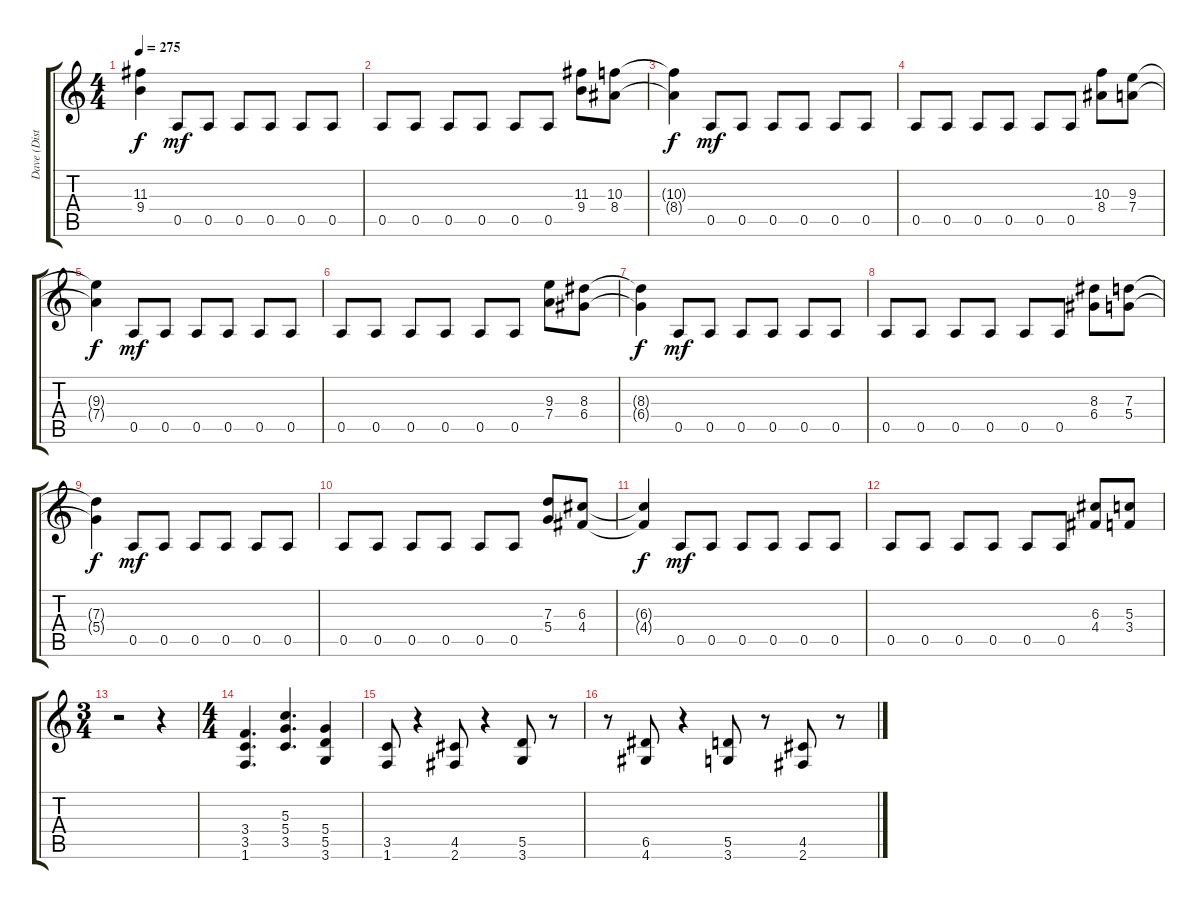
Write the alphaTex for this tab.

\track ("Dave (Disto Gtr)" "Dave (Dist") {instrument distortionguitar}
\staff {score tabs}
\tuning (E4 B3 G3 D3 A2 E2) {hide}
\ts (4 4)
\tempo 275
\clef g2
\ks c
(11.3{t} 9.4{t}).4{dy f} 0.5.8{dy mf} 0.5.8 0.5.8 0.5.8 0.5.8 0.5.8 |
0.5.8 0.5.8 0.5.8 0.5.8 0.5.8 0.5.8 (11.3 9.4).8 (10.3 8.4).8 |
(10.3{t} 8.4{t}).4{dy f} 0.5.8{dy mf} 0.5.8 0.5.8 0.5.8 0.5.8 0.5.8 |
0.5.8 0.5.8 0.5.8 0.5.8 0.5.8 0.5.8 (10.3 8.4).8 (9.3 7.4).8 |
(9.3{t} 7.4{t}).4{dy f} 0.5.8{dy mf} 0.5.8 0.5.8 0.5.8 0.5.8 0.5.8 |
0.5.8 0.5.8 0.5.8 0.5.8 0.5.8 0.5.8 (9.3 7.4).8 (8.3 6.4).8 |
(8.3{t} 6.4{t}).4{dy f} 0.5.8{dy mf} 0.5.8 0.5.8 0.5.8 0.5.8 0.5.8 |
0.5.8 0.5.8 0.5.8 0.5.8 0.5.8 0.5.8 (8.3 6.4).8 (7.3 5.4).8 |
(7.3{t} 5.4{t}).4{dy f} 0.5.8{dy mf} 0.5.8 0.5.8 0.5.8 0.5.8 0.5.8 |
0.5.8 0.5.8 0.5.8 0.5.8 0.5.8 0.5.8 (7.3 5.4).8 (6.3 4.4).8 |
(6.3{t} 4.4{t}).4{dy f} 0.5.8{dy mf} 0.5.8 0.5.8 0.5.8 0.5.8 0.5.8 |
0.5.8 0.5.8 0.5.8 0.5.8 0.5.8 0.5.8 (6.3 4.4).8 (5.3 3.4).8 |
\ts (3 4)
r.2 r.4 |
\ts (4 4)
(3.4 3.5 1.6).4{d} (5.3 5.4 3.5).4{d} (5.4 5.5 3.6).4 |
(3.5 1.6).8 r.4 (4.5 2.6).8 r.4 (5.5 3.6).8 r.8 |
r.8 (6.5 4.6).8 r.4 (5.5 3.6).8 r.8 (4.5 2.6).8 r.8
